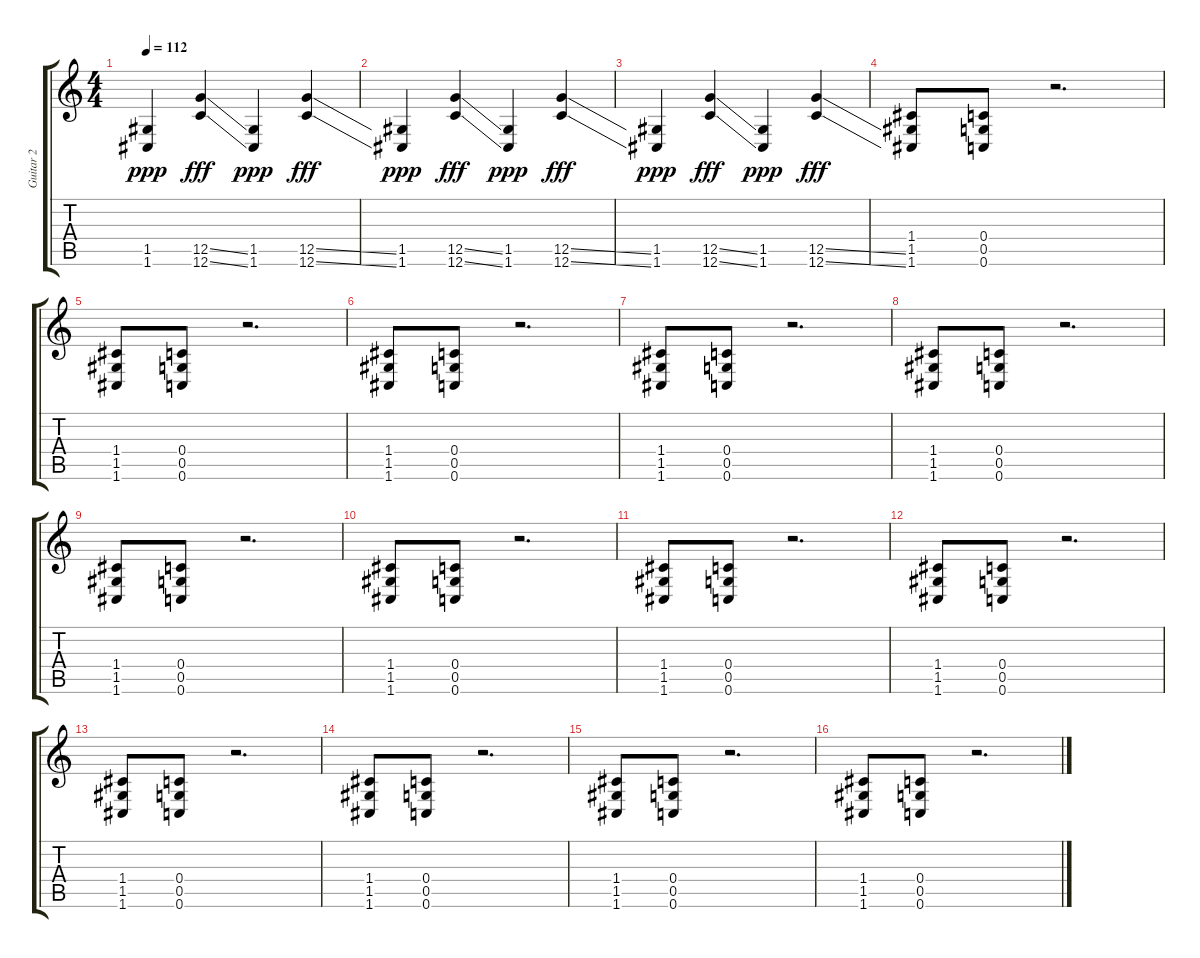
\track ("Guitar 2" "Guitar 2") {instrument distortionguitar}
\staff {score tabs}
\tuning (D4 A3 F3 C3 G2 C2) {hide}
\ts (4 4)
\tempo 112
\clef g2
\ks c
(1.5 1.6).4{dy ppp} (12.5{ss} 12.6{ss}).4{dy fff} (1.5 1.6).4{dy ppp} (12.5{ss} 12.6{ss}).4{dy fff} |
(1.5 1.6).4{dy ppp} (12.5{ss} 12.6{ss}).4{dy fff} (1.5 1.6).4{dy ppp} (12.5{ss} 12.6{ss}).4{dy fff} |
(1.5 1.6).4{dy ppp} (12.5{ss} 12.6{ss}).4{dy fff} (1.5 1.6).4{dy ppp} (12.5{ss} 12.6{ss}).4{dy fff} |
(1.4 1.5 1.6).8{instrument distortionguitar} (0.4 0.5 0.6).8 r.2{d} |
(1.4 1.5 1.6).8{instrument distortionguitar} (0.4 0.5 0.6).8 r.2{d} |
(1.4 1.5 1.6).8{instrument distortionguitar} (0.4 0.5 0.6).8 r.2{d} |
(1.4 1.5 1.6).8{instrument distortionguitar} (0.4 0.5 0.6).8 r.2{d} |
(1.4 1.5 1.6).8{instrument distortionguitar} (0.4 0.5 0.6).8 r.2{d} |
(1.4 1.5 1.6).8{instrument distortionguitar} (0.4 0.5 0.6).8 r.2{d} |
(1.4 1.5 1.6).8{instrument distortionguitar} (0.4 0.5 0.6).8 r.2{d} |
(1.4 1.5 1.6).8{instrument distortionguitar} (0.4 0.5 0.6).8 r.2{d} |
(1.4 1.5 1.6).8{instrument distortionguitar} (0.4 0.5 0.6).8 r.2{d} |
(1.4 1.5 1.6).8{instrument distortionguitar} (0.4 0.5 0.6).8 r.2{d} |
(1.4 1.5 1.6).8{instrument distortionguitar} (0.4 0.5 0.6).8 r.2{d} |
(1.4 1.5 1.6).8{instrument distortionguitar} (0.4 0.5 0.6).8 r.2{d} |
(1.4 1.5 1.6).8{instrument distortionguitar} (0.4 0.5 0.6).8 r.2{d}
